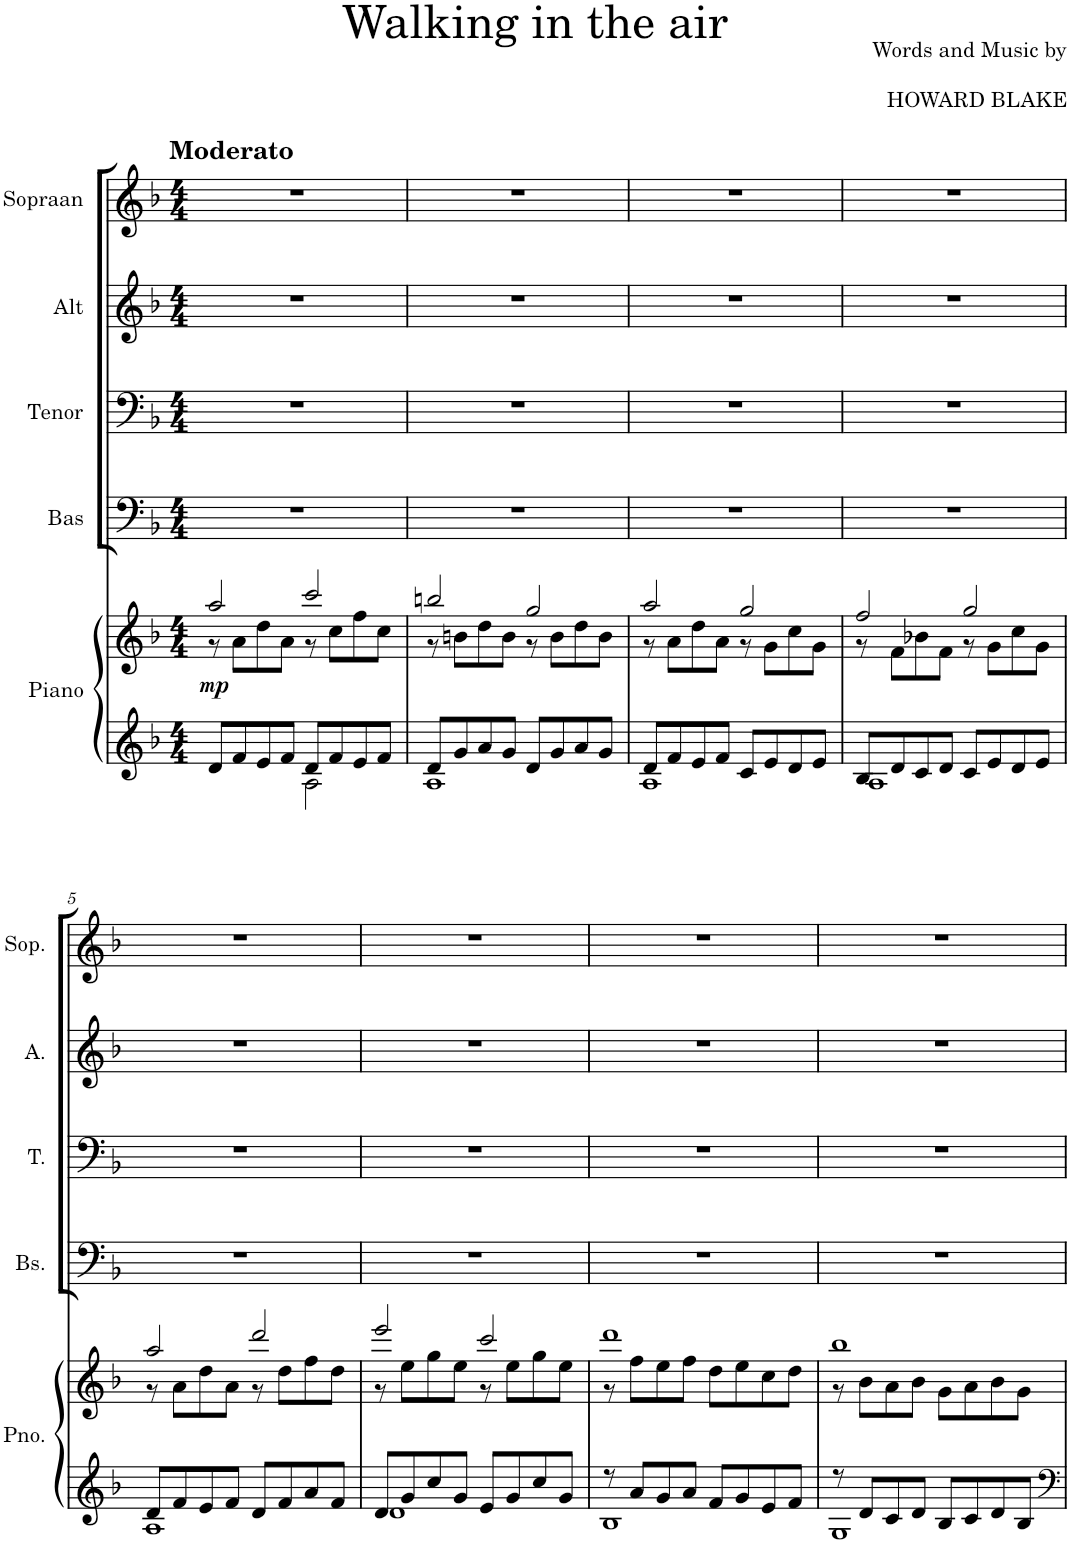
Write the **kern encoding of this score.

**kern	**kern	**dynam	**kern	**kern	**kern	**kern
*part5	*part5	*part5	*part4	*part3	*part2	*part1
*staff6	*staff5	*staff5/6	*staff4	*staff3	*staff2	*staff1
*I"Piano	*	*	*I"Bas	*I"Tenor	*I"Alt	*I"Sopraan
*I'Pno.	*	*	*I'Bs.	*I'T.	*I'A.	*I'Sop.
*clefG2	*clefG2	*	*clefF4	*clefF4	*clefG2	*clefG2
*k[b-]	*k[b-]	*	*k[b-]	*k[b-]	*k[b-]	*k[b-]
*M4/4	*M4/4	*	*M4/4	*M4/4	*M4/4	*M4/4
=1	=1	=1	=1	=1	=1	=1
*^	*^	*	*	*	*	*
!	!	!	!	!	!	!	!	!LO:TX:a:B:t=Moderato
!	!	!	!	!LO:DY:b	!	!	!	!
8d/L	2ryy	2aa/	8r	mp	1r	1r	1r	1r
8f/	.	.	8a\L	.	.	.	.	.
8e/	.	.	8dd\	.	.	.	.	.
8f/J	.	.	8a\J	.	.	.	.	.
8d/L	2A\	2ccc/	8r	.	.	.	.	.
8f/	.	.	8cc\L	.	.	.	.	.
8e/	.	.	8ff\	.	.	.	.	.
8f/J	.	.	8cc\J	.	.	.	.	.
=2	=2	=2	=2	=2	=2	=2	=2	=2
8d/L	1A	2bbn/	8r	.	1r	1r	1r	1r
8g/	.	.	8bn\L	.	.	.	.	.
8a/	.	.	8dd\	.	.	.	.	.
8g/J	.	.	8b\J	.	.	.	.	.
8d/L	.	2gg/	8r	.	.	.	.	.
8g/	.	.	8b\L	.	.	.	.	.
8a/	.	.	8dd\	.	.	.	.	.
8g/J	.	.	8b\J	.	.	.	.	.
=3	=3	=3	=3	=3	=3	=3	=3	=3
8d/L	1A	2aa/	8r	.	1r	1r	1r	1r
8f/	.	.	8a\L	.	.	.	.	.
8e/	.	.	8dd\	.	.	.	.	.
8f/J	.	.	8a\J	.	.	.	.	.
8c/L	.	2gg/	8r	.	.	.	.	.
8e/	.	.	8g\L	.	.	.	.	.
8d/	.	.	8cc\	.	.	.	.	.
8e/J	.	.	8g\J	.	.	.	.	.
=4	=4	=4	=4	=4	=4	=4	=4	=4
8B-/L	1A	2ff/	8r	.	1r	1r	1r	1r
8d/	.	.	8f\L	.	.	.	.	.
8c/	.	.	8b-X\	.	.	.	.	.
8d/J	.	.	8f\J	.	.	.	.	.
8c/L	.	2gg/	8r	.	.	.	.	.
8e/	.	.	8g\L	.	.	.	.	.
8d/	.	.	8cc\	.	.	.	.	.
8e/J	.	.	8g\J	.	.	.	.	.
!!LO:LB:g=z
=5	=5	=5	=5	=5	=5	=5	=5	=5
8d/L	1A	2aa/	8r	.	1r	1r	1r	1r
8f/	.	.	8a\L	.	.	.	.	.
8e/	.	.	8dd\	.	.	.	.	.
8f/J	.	.	8a\J	.	.	.	.	.
8d/L	.	2ddd/	8r	.	.	.	.	.
8f/	.	.	8dd\L	.	.	.	.	.
8a/	.	.	8ff\	.	.	.	.	.
8f/J	.	.	8dd\J	.	.	.	.	.
=6	=6	=6	=6	=6	=6	=6	=6	=6
8d/L	1d	2eee/	8r	.	1r	1r	1r	1r
8g/	.	.	8ee\L	.	.	.	.	.
8cc/	.	.	8gg\	.	.	.	.	.
8g/J	.	.	8ee\J	.	.	.	.	.
8e/L	.	2ccc/	8r	.	.	.	.	.
8g/	.	.	8ee\L	.	.	.	.	.
8cc/	.	.	8gg\	.	.	.	.	.
8g/J	.	.	8ee\J	.	.	.	.	.
=7	=7	=7	=7	=7	=7	=7	=7	=7
8r	1B-	1ddd	8r	.	1r	1r	1r	1r
8a/L	.	.	8ff\L	.	.	.	.	.
8g/	.	.	8ee\	.	.	.	.	.
8a/J	.	.	8ff\J	.	.	.	.	.
8f/L	.	.	8dd\L	.	.	.	.	.
8g/	.	.	8ee\	.	.	.	.	.
8e/	.	.	8cc\	.	.	.	.	.
8f/J	.	.	8dd\J	.	.	.	.	.
=8	=8	=8	=8	=8	=8	=8	=8	=8
8r	1G	1bb-	8r	.	1r	1r	1r	1r
8d/L	.	.	8b-\L	.	.	.	.	.
8c/	.	.	8a\	.	.	.	.	.
8d/J	.	.	8b-\J	.	.	.	.	.
8B-/L	.	.	8g\L	.	.	.	.	.
8c/	.	.	8a\	.	.	.	.	.
8d/	.	.	8b-\	.	.	.	.	.
8B-/J	.	.	8g\J	.	.	.	.	.
*v	*v	*	*	*	*	*	*	*
*	*v	*v	*	*	*	*	*
=	=	=	=	=	=	=
*-	*-	*-	*-	*-	*-	*-
